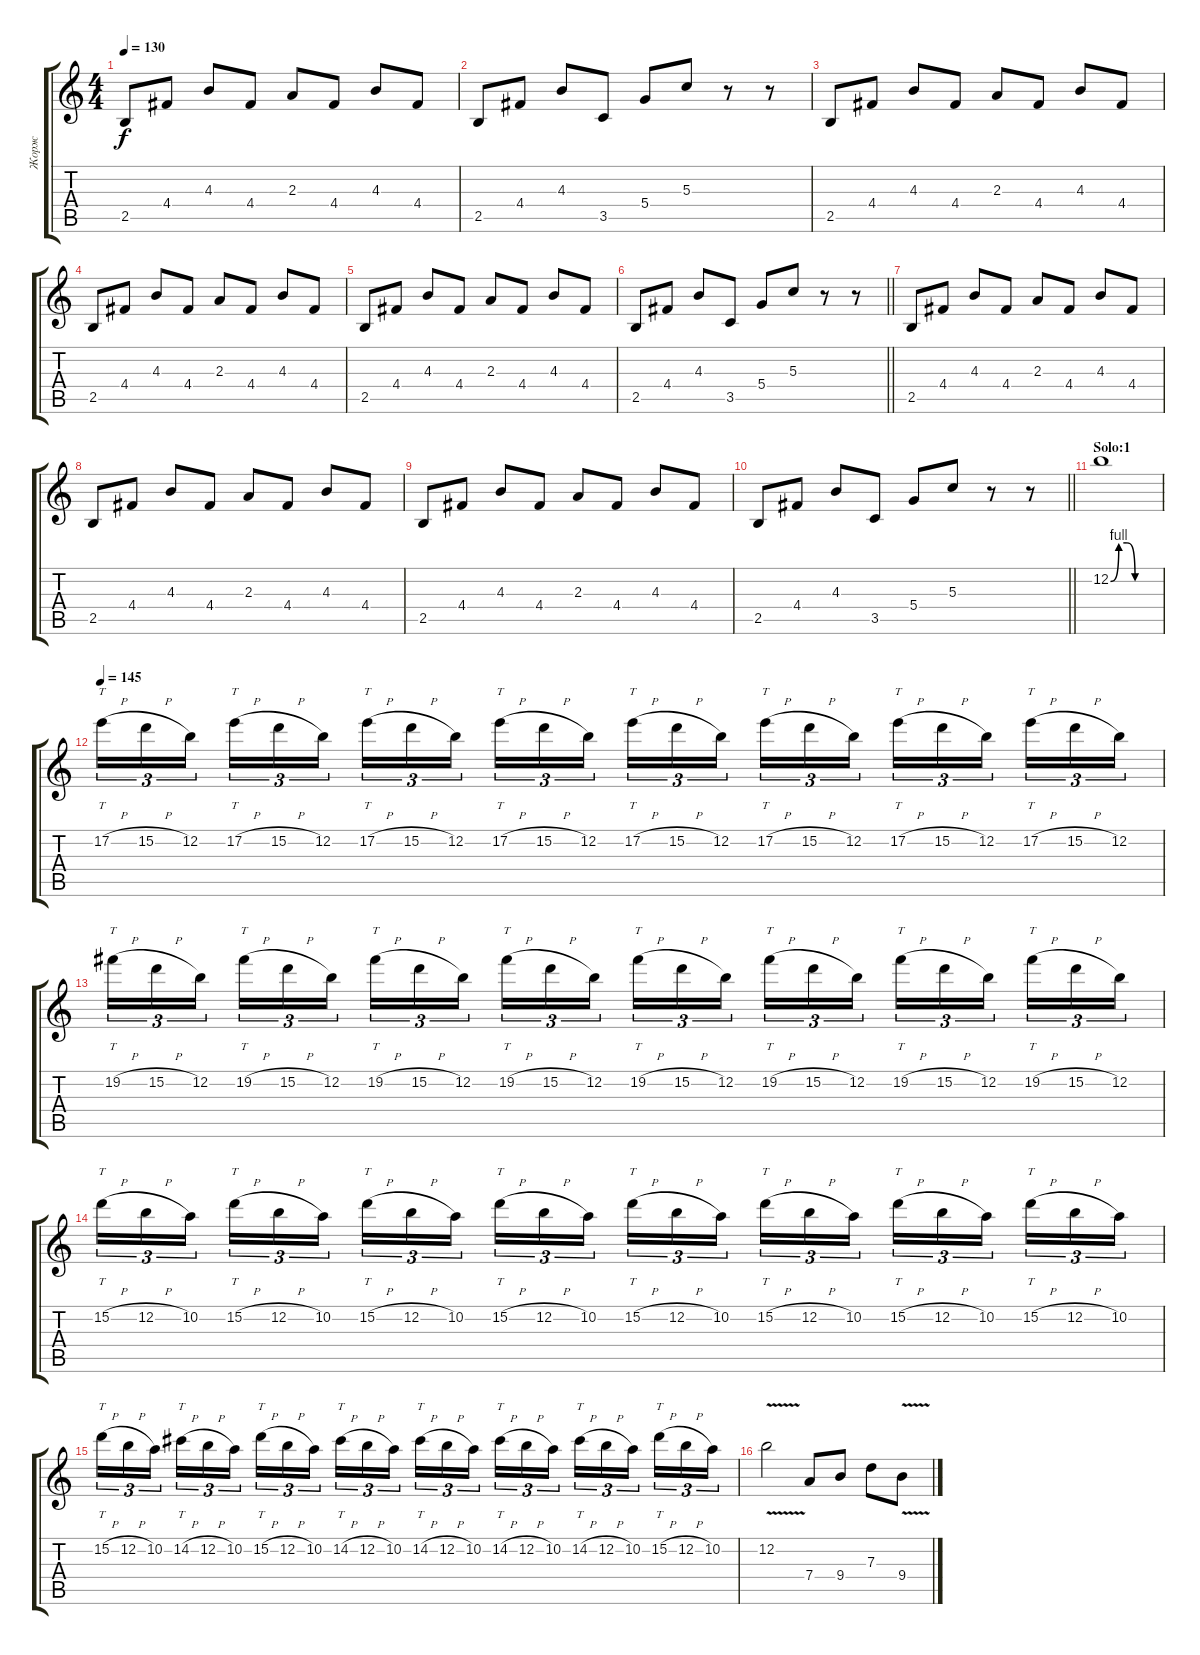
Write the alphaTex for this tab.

\track ("Жорж" "Жорж") {instrument distortionguitar}
\staff {score tabs}
\tuning (E4 B3 G3 D3 A2 E2) {hide}
\ts (4 4)
\tempo 130
\clef g2
\ks c
2.5.8{dy f} 4.4.8 4.3.8 4.4.8 2.3.8 4.4.8 4.3.8 4.4.8 |
2.5.8 4.4.8 4.3.8 3.5.8 5.4.8 5.3.8 r.8 r.8 |
2.5.8 4.4.8 4.3.8 4.4.8 2.3.8 4.4.8 4.3.8 4.4.8 |
2.5.8 4.4.8 4.3.8 4.4.8 2.3.8 4.4.8 4.3.8 4.4.8 |
2.5.8 4.4.8 4.3.8 4.4.8 2.3.8 4.4.8 4.3.8 4.4.8 |
\barLineRight lightlight
2.5.8 4.4.8 4.3.8 3.5.8 5.4.8 5.3.8 r.8 r.8 |
2.5.8 4.4.8 4.3.8 4.4.8 2.3.8 4.4.8 4.3.8 4.4.8 |
2.5.8 4.4.8 4.3.8 4.4.8 2.3.8 4.4.8 4.3.8 4.4.8 |
2.5.8 4.4.8 4.3.8 4.4.8 2.3.8 4.4.8 4.3.8 4.4.8 |
\barLineRight lightlight
2.5.8 4.4.8 4.3.8 3.5.8 5.4.8 5.3.8 r.8 r.8 |
\section ("" "Solo:1")
12.2{be (custom 0 0 10 4 20 4 30 0 60 0)}.1{instrument overdrivenguitar} |
\tempo 145
17.2{h}.16{tt tu (3 2)} 15.2{h}.16{tu (3 2)} 12.2.16{tu (3 2) beam splitsecondary} 17.2{h}.16{tt tu (3 2)} 15.2{h}.16{tu (3 2)} 12.2.16{tu (3 2)} 17.2{h}.16{tt tu (3 2)} 15.2{h}.16{tu (3 2)} 12.2.16{tu (3 2) beam splitsecondary} 17.2{h}.16{tt tu (3 2)} 15.2{h}.16{tu (3 2)} 12.2.16{tu (3 2)} 17.2{h}.16{tt tu (3 2)} 15.2{h}.16{tu (3 2)} 12.2.16{tu (3 2) beam splitsecondary} 17.2{h}.16{tt tu (3 2)} 15.2{h}.16{tu (3 2)} 12.2.16{tu (3 2)} 17.2{h}.16{tt tu (3 2)} 15.2{h}.16{tu (3 2)} 12.2.16{tu (3 2) beam splitsecondary} 17.2{h}.16{tt tu (3 2)} 15.2{h}.16{tu (3 2)} 12.2.16{tu (3 2)} |
19.2{h}.16{tt tu (3 2)} 15.2{h}.16{tu (3 2)} 12.2.16{tu (3 2) beam splitsecondary} 19.2{h}.16{tt tu (3 2)} 15.2{h}.16{tu (3 2)} 12.2.16{tu (3 2)} 19.2{h}.16{tt tu (3 2)} 15.2{h}.16{tu (3 2)} 12.2.16{tu (3 2) beam splitsecondary} 19.2{h}.16{tt tu (3 2)} 15.2{h}.16{tu (3 2)} 12.2.16{tu (3 2)} 19.2{h}.16{tt tu (3 2)} 15.2{h}.16{tu (3 2)} 12.2.16{tu (3 2) beam splitsecondary} 19.2{h}.16{tt tu (3 2)} 15.2{h}.16{tu (3 2)} 12.2.16{tu (3 2)} 19.2{h}.16{tt tu (3 2)} 15.2{h}.16{tu (3 2)} 12.2.16{tu (3 2) beam splitsecondary} 19.2{h}.16{tt tu (3 2)} 15.2{h}.16{tu (3 2)} 12.2.16{tu (3 2)} |
15.2{h}.16{tt tu (3 2)} 12.2{h}.16{tu (3 2)} 10.2.16{tu (3 2) beam splitsecondary} 15.2{h}.16{tt tu (3 2)} 12.2{h}.16{tu (3 2)} 10.2.16{tu (3 2)} 15.2{h}.16{tt tu (3 2)} 12.2{h}.16{tu (3 2)} 10.2.16{tu (3 2) beam splitsecondary} 15.2{h}.16{tt tu (3 2)} 12.2{h}.16{tu (3 2)} 10.2.16{tu (3 2)} 15.2{h}.16{tt tu (3 2)} 12.2{h}.16{tu (3 2)} 10.2.16{tu (3 2) beam splitsecondary} 15.2{h}.16{tt tu (3 2)} 12.2{h}.16{tu (3 2)} 10.2.16{tu (3 2)} 15.2{h}.16{tt tu (3 2)} 12.2{h}.16{tu (3 2)} 10.2.16{tu (3 2) beam splitsecondary} 15.2{h}.16{tt tu (3 2)} 12.2{h}.16{tu (3 2)} 10.2.16{tu (3 2)} |
15.2{h}.16{tt tu (3 2)} 12.2{h}.16{tu (3 2)} 10.2.16{tu (3 2) beam splitsecondary} 14.2{h}.16{tt tu (3 2)} 12.2{h}.16{tu (3 2)} 10.2.16{tu (3 2)} 15.2{h}.16{tt tu (3 2)} 12.2{h}.16{tu (3 2)} 10.2.16{tu (3 2) beam splitsecondary} 14.2{h}.16{tt tu (3 2)} 12.2{h}.16{tu (3 2)} 10.2.16{tu (3 2)} 14.2{h}.16{tt tu (3 2)} 12.2{h}.16{tu (3 2)} 10.2.16{tu (3 2) beam splitsecondary} 14.2{h}.16{tt tu (3 2)} 12.2{h}.16{tu (3 2)} 10.2.16{tu (3 2)} 14.2{h}.16{tt tu (3 2)} 12.2{h}.16{tu (3 2)} 10.2.16{tu (3 2) beam splitsecondary} 15.2{h}.16{tt tu (3 2)} 12.2{h}.16{tu (3 2)} 10.2.16{tu (3 2)} |
12.2{v}.2 7.4.8 9.4.8 7.3.8 9.4{v}.8
